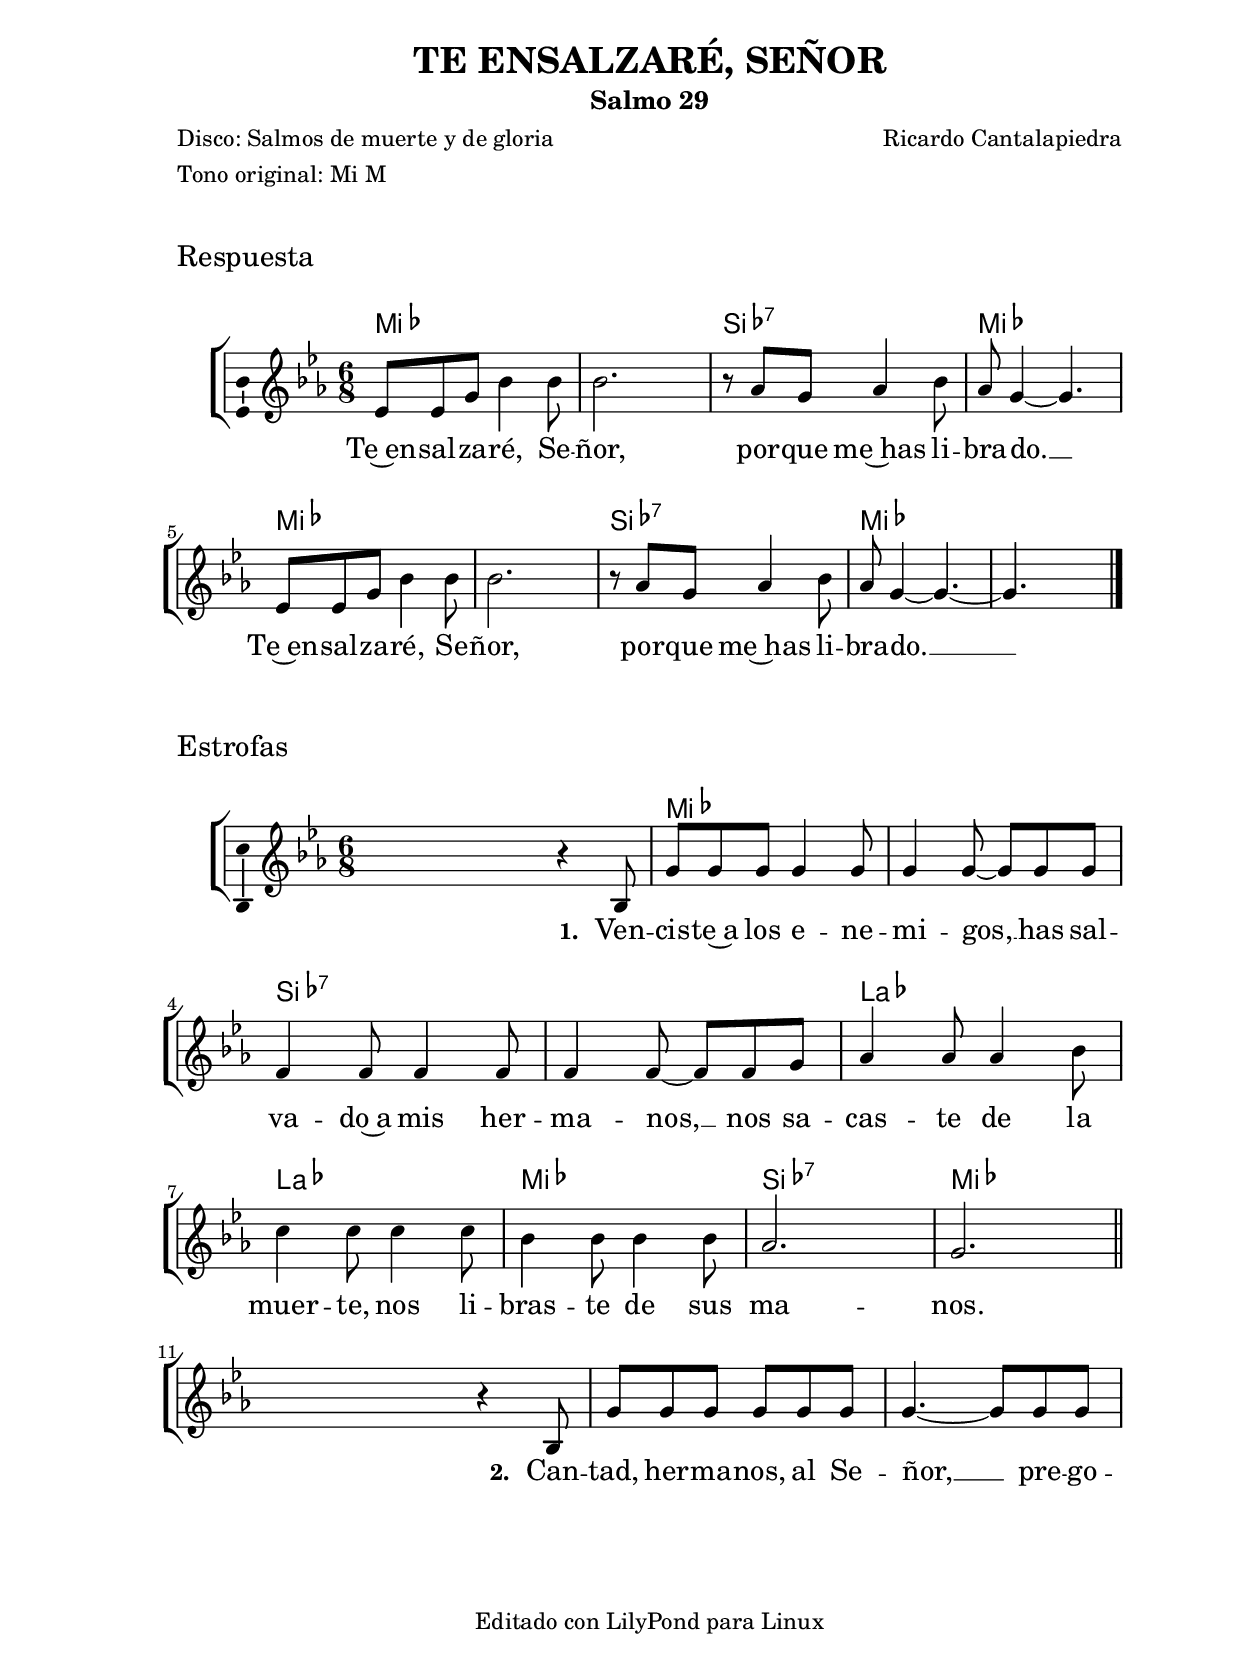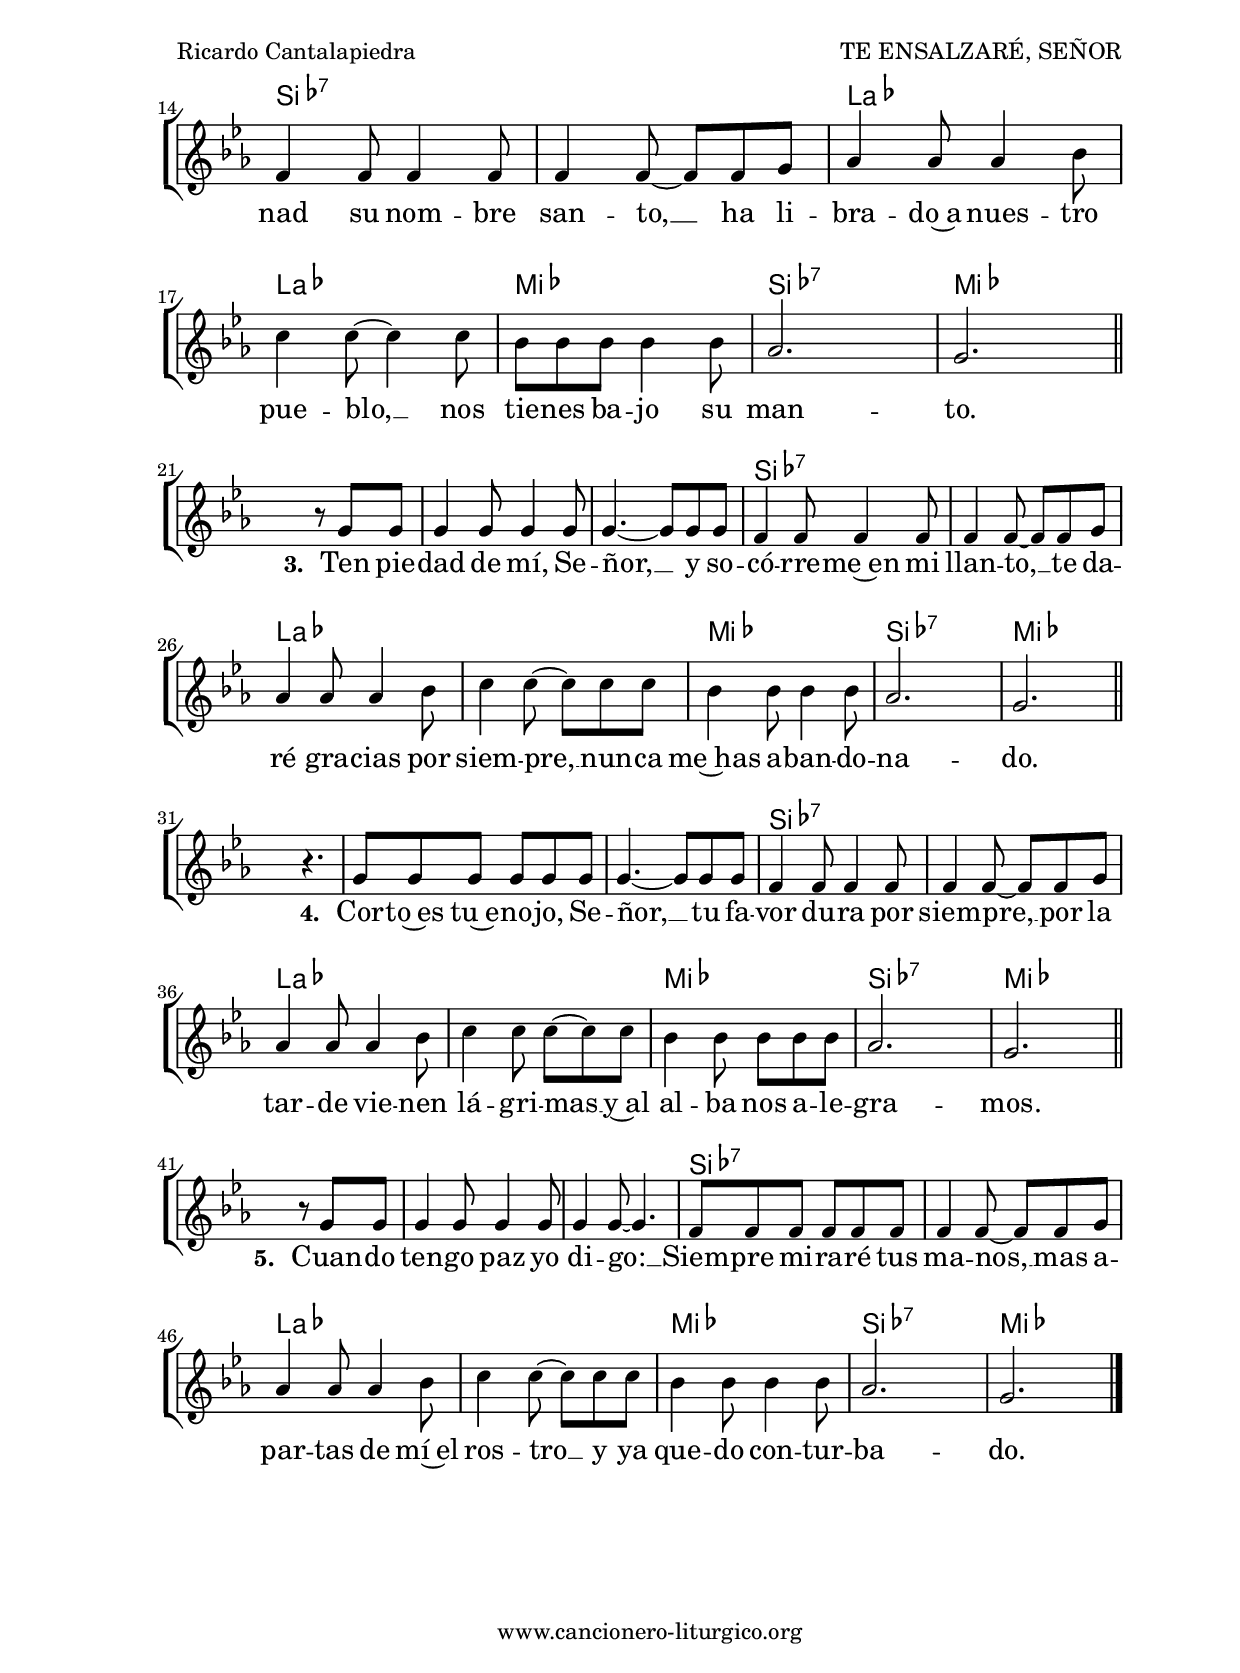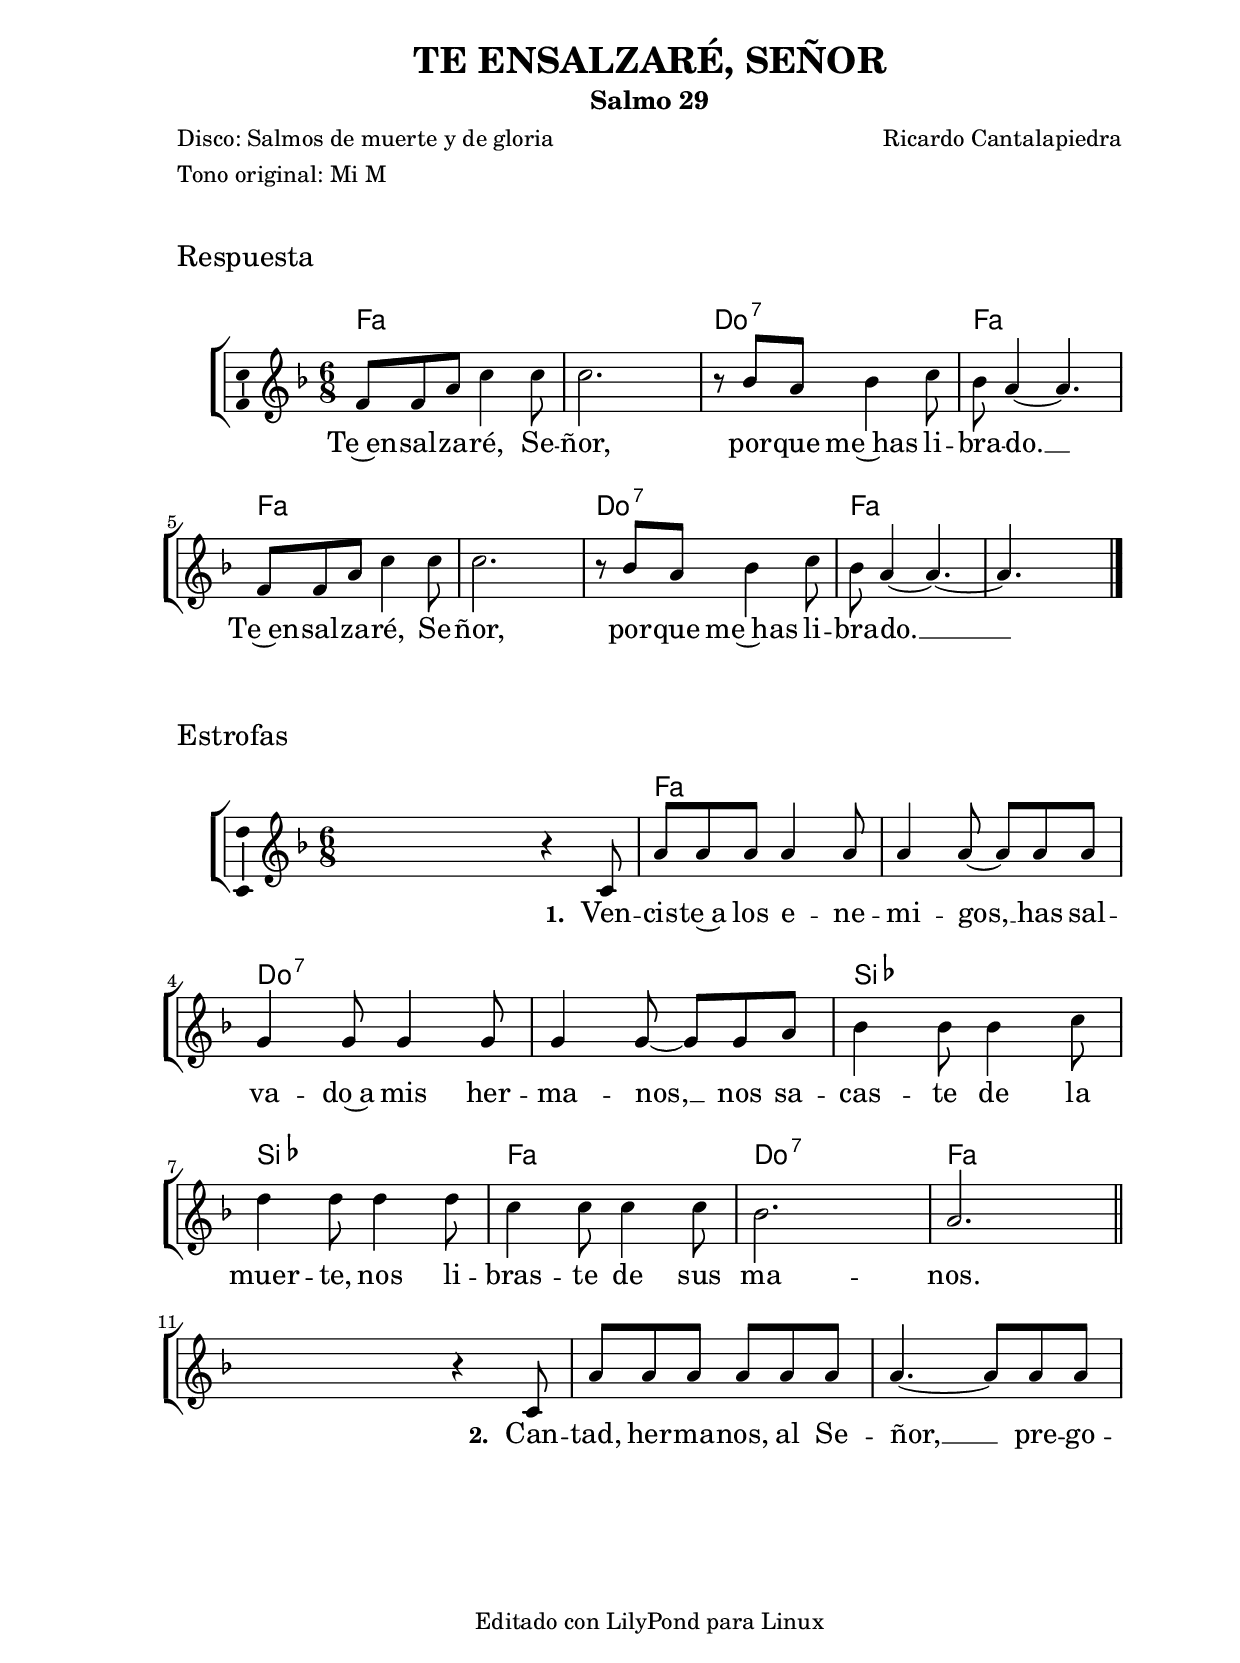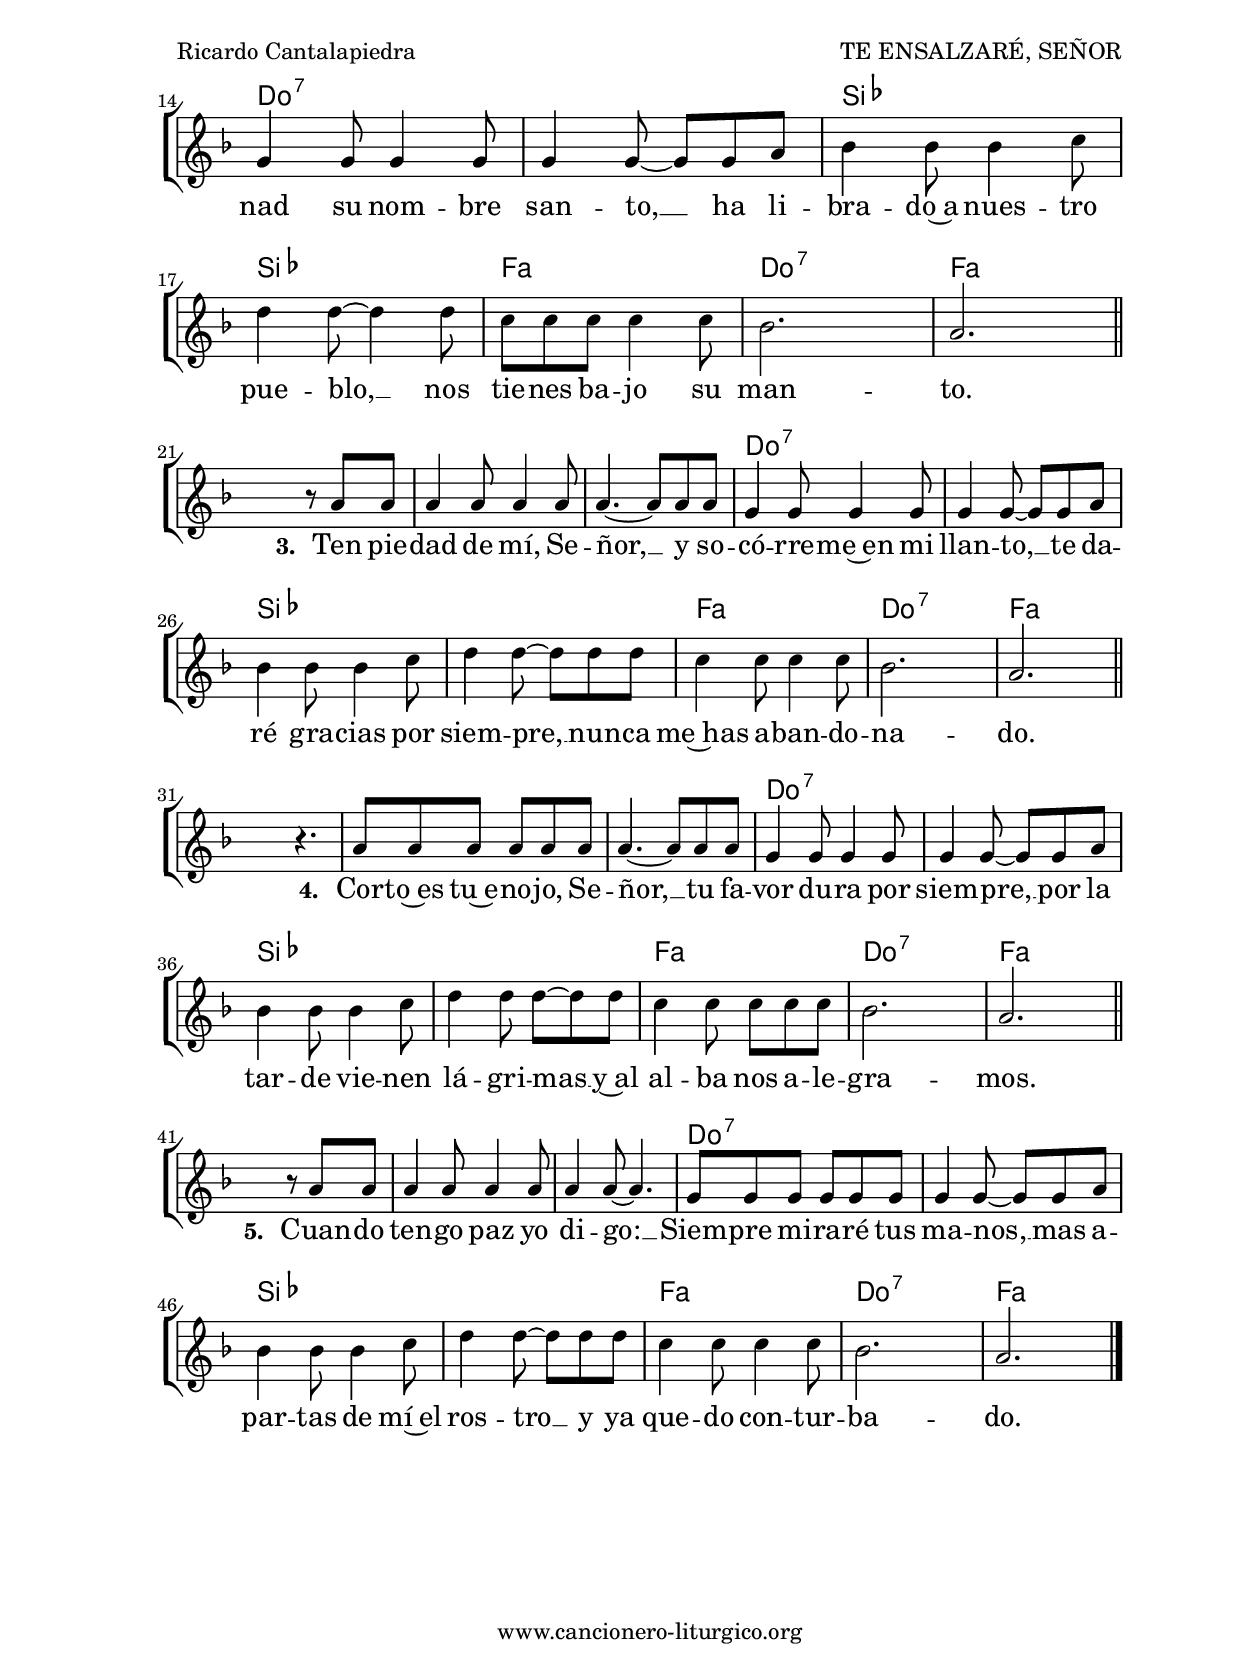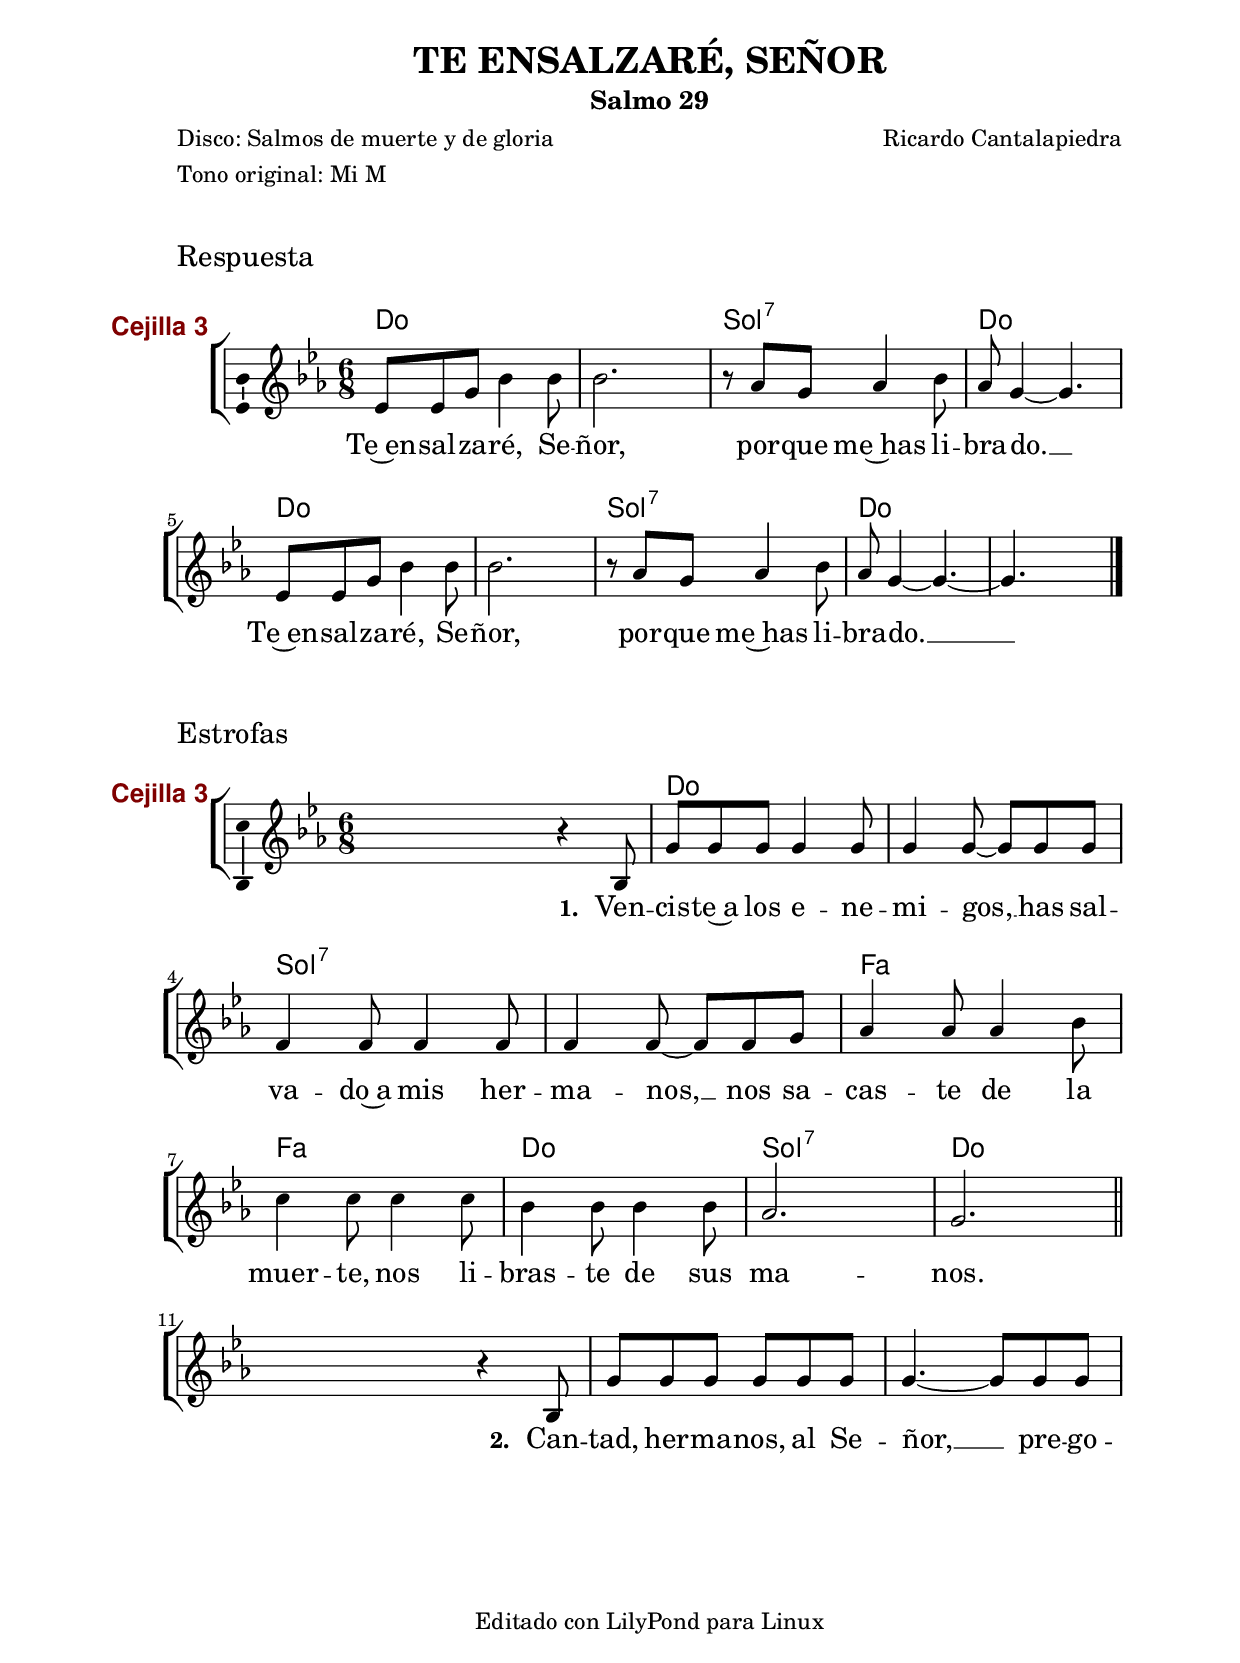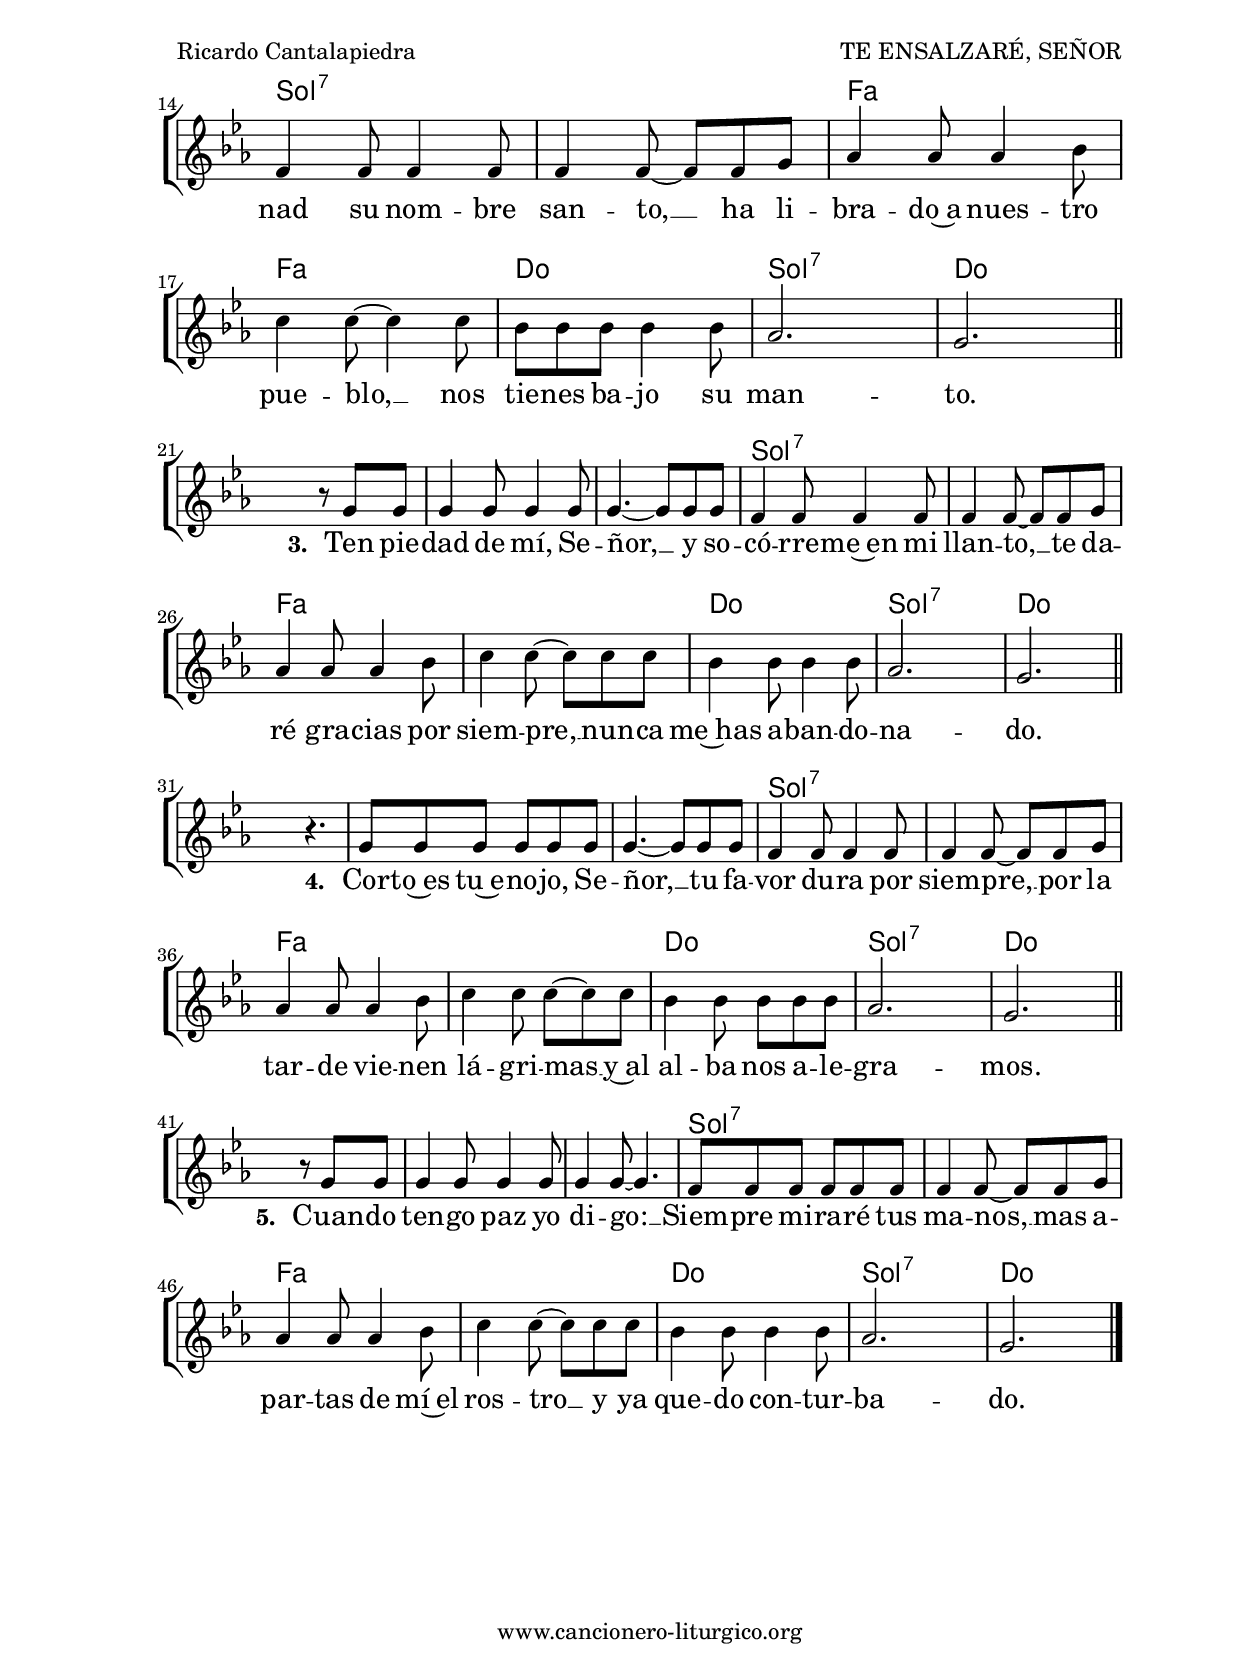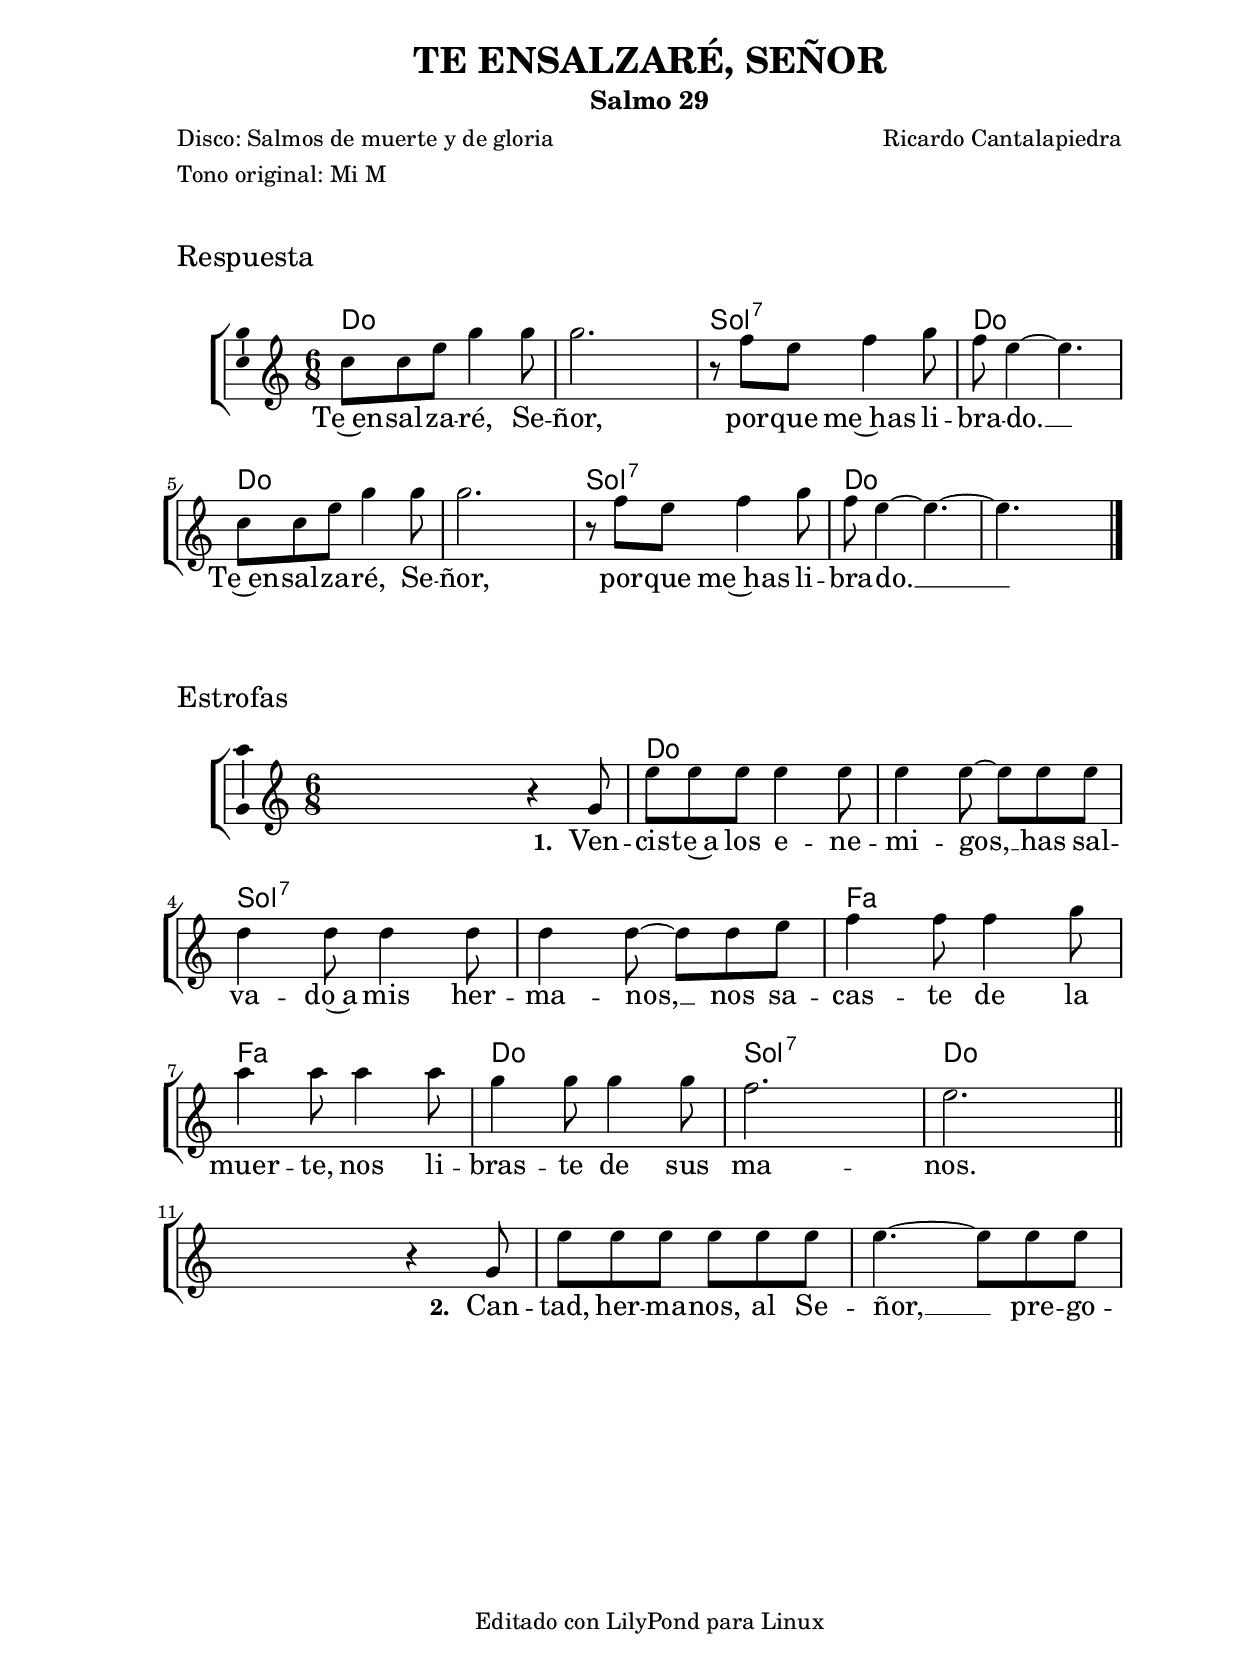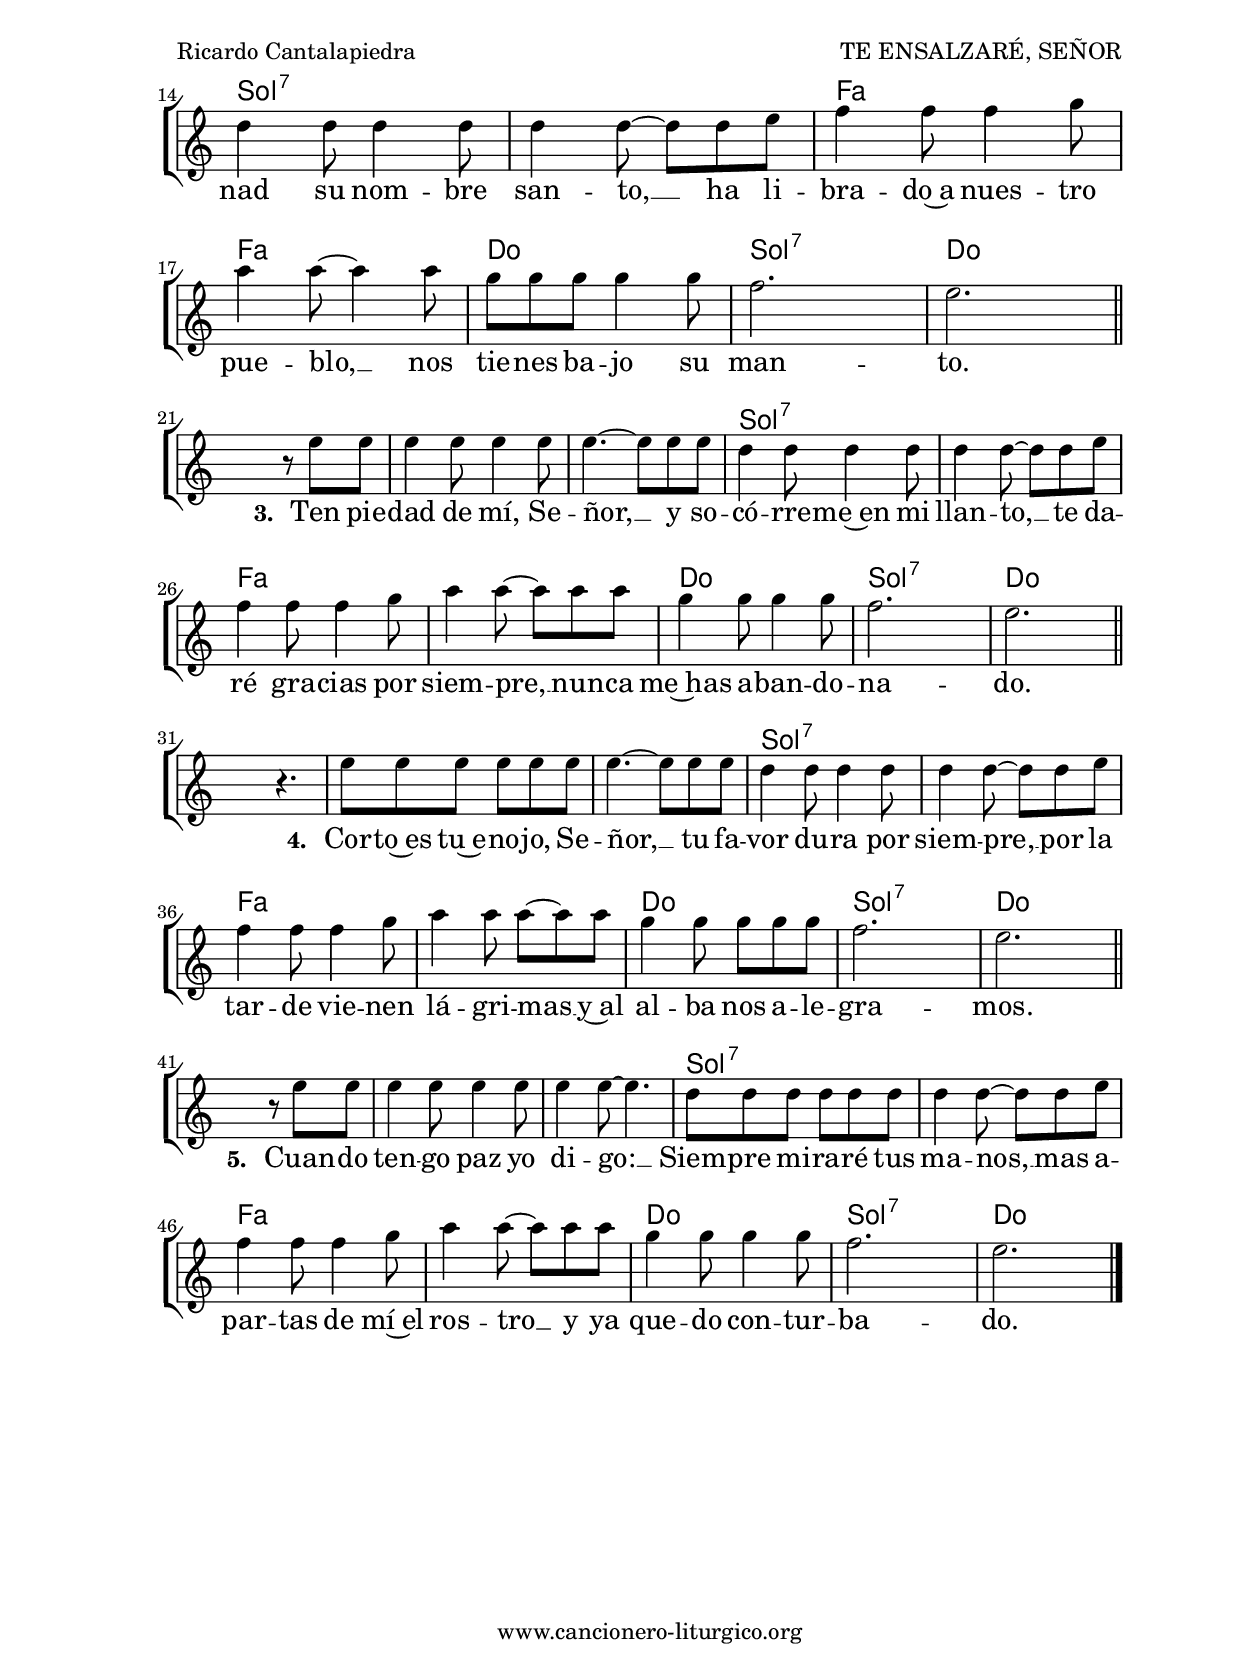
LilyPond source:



%versión de lilypond para la que se ha escrito esta partitura:
\version "2.16.0"

	%Tamaño papel
	#(set-default-paper-size "a4")
	%Tamaño partitura
	#(set-global-staff-size 20)
	%No responde al pulsar sobre una nota
	#(ly:set-option 'point-and-click #f)

%parámetros del encabezamiento:
\header {
	title = "TE ENSALZARÉ, SEÑOR"
	subtitle = "Salmo 29"
	composer = "Ricardo Cantalapiedra"
	poet = "Disco: Salmos de muerte y de gloria"
	meter = "Tono original: Mi M"
	arranger = ""
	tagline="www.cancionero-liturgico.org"
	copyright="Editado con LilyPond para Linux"
	tiempo = ""
	usos = "Salmo"
	letra = ""
	}

%parámetros asociados al papel:
\paper  {
	oddHeaderMarkup = \markup {\fill-line { \on-the-fly #not-first-page \fromproperty #'header:title \on-the-fly #not-first-page \fromproperty #'header:composer }}
	evenHeaderMarkup = \markup {\fill-line { \fromproperty #'header:composer \fromproperty #'header:title }}
	#(set-paper-size "a4")
	print-page-number = ##f
	first-page-number = 1
	print-first-page-number = ##f
	head-separation = 3.0 \cm
	top-margin = 2.0 \cm
	bottom-margin = 0.5\cm
	left-margin = 3.0 \cm
	line-width = 16.0 \cm 
	indent = 8\mm
	interscoreline = 2.\mm
	between-system-space = 15\mm
%	para que las partituras no llenen la hoja:
	ragged-bottom = ##t
%	idem para la última hoja:
	ragged-last-bottom = ##f
%	para que las partituras llenen el ancho del papel:
	ragged-last = ##f
	after-title-space = 2.5 \cm
page-count=2
%system-count=8

	%Flexible Vertical Spacing
	markup-system-spacing =
	#'((basic-distance . 5) (minimum-distance . 3) (padding . 3))
	score-markup-spacing =
	#'((basic-distance . 15) (minimum-distance . 10) (padding . 3))
%	score-system-spacing =
%	#'((basic-distance . 15) (minimum-distance . 10) (padding . 5))
	system-system-spacing =
	#'((basic-distance . 5) (minimum-distance . 3) (padding . 3))
	markup-markup-spacing =
	#'((basic-distance . 20) (minimum-distance . 15) (padding . 3))
	last-bottom-spacing =
	#'((basic-distance . 5) (minimum-distance . 5) (padding . 3))
%	top-system-spacing =
%	#'((basic-distance . 10) (minimum-distance . 5) (padding . 3))
%	top-markup-spacing =
%	#'((basic-distance . 15) (minimum-distance . 10) (padding . 3))

	}


%parámetros que afectan a toda la partitura:
global =  {
	%clave de sol (G):
	\clef G
	%armadura:
	\transpose e ees
	\key e \major
	\tempo 4=80
	\set Score.tempoHideNote = ##t
	}


%%%%%%%%%%%%%%%%%%%%%%%%%%%%%%%%%%%%%%%%%%%%%%%%%%%%%%%
%%%%%%%%%%%%%%%%%%%%%%%%%%%%%%%%%%%%%%%%%%%%%%%%%%%%%%%
%%%%%%%%%%%%%%%%%%%%%%%%%%%%%%%%%%%%%%%%%%%%%%%%%%%%%%%


acordesrespuno = {
	\italianChords
	\chordmode {
	\transpose e ees
{

e4. e e e b:7 b:7 e e 
e4. e e e b:7 b:7 e e e s

}
}
}

melodiarespuno = 
	\transpose e ees
{
	\relative c'{

\time 6/8

e8 e gis b4 b8
b2.
r8 a8 gis a4 b8
a8 gis4~gis4.

e8 e gis b4 b8
b2.
r8 a8 gis a4 b8
a8 gis4~gis4.~
gis4. s4.

\bar "|."
}
}


textorespuno = \lyricmode {

Te~en -- sal -- za -- ré, Se -- ñor,
por -- que me~has li -- bra -- do. __
Te~en -- sal -- za -- ré, Se -- ñor,
por -- que me~has li -- bra -- do. __

	}

acordesrespunoStaff = \context ChordNames = acordesrespunoStaff <<
	\set chordChanges = ##t
	\acordesrespuno
	>>


%%%%%%%%%%%%%%%%%%%%%%%%%%%%%%%%%%% CEJILLA %%%%%%%%%%%%%%%%%%%%%%%%%%%%%%%%%%%
acordesrespunocejilla = {
%%%	\override ChordNames.ChordName #'font-size = #-1
%%%	\override ChordNames.ChordName #'font-series = #'bold
	\transpose ees c {
		\acordesrespuno
		}
	}

acordesrespunocejillaStaff = \context ChordNames = acordesrespunocejillaStaff <<
	\set Staff.instrumentName = \markup \with-color #darkred \larger \bold \sans "Cejilla 3"
	\set chordChanges = ##t
	\acordesrespunocejilla
	>>
%%%%%%%%%%%%%%%%%%%%%%%%%%%%%%%%%%% CEJILLA %%%%%%%%%%%%%%%%%%%%%%%%%%%%%%%%%%%


vozrespunoStaff = \context Voice = vozrespunoStaff
\with {\consists "Ambitus_engraver"}
<<
%	\set Staff.instrumentName = ""
%	\set Staff.shortInstrumentName = ""
%	\set Staff.midiInstrument = #"clarinet"
%	\set Staff.midiInstrument = #"cello"
%	\set Staff.midiInstrument = #"flute"
	\set Staff.midiInstrument = #"electric guitar (jazz)"
%	\set Staff.midiInstrument = #"english horn"
%	\set Staff.midiInstrument = #"violin"
%	\set Staff.midiInstrument = #"glockenspiel"
	\set Staff.midiMinimumVolume = #0.7
	\set Staff.midiMaximumVolume = #0.9
	\global
	\melodiarespuno
	>>

textorespunoStaff = \context Lyrics = textorespunoStaff <<
	\lyricsto vozrespunoStaff \textorespuno
	>>


%%%%%%%%%%%%%%%%%%%%%%%%%%%%%%%%%%%%%%%%%%%%%%%%%%%%%%%
%%%%%%%%%%%%%%%%%%%%%%%%%%%%%%%%%%%%%%%%%%%%%%%%%%%%%%%
%%%%%%%%%%%%%%%%%%%%%%%%%%%%%%%%%%%%%%%%%%%%%%%%%%%%%%%


acordesrespest = {
	\italianChords
	\chordmode {
	\transpose e ees
{

s4. s e e e e b:7 b:7 b:7 b:7 a a a a e e b:7 b:7 e e 
s4. s e e e e b:7 b:7 b:7 b:7 a a a a e e b:7 b:7 e e 
s4. s e e e e b:7 b:7 b:7 b:7 a a a a e e b:7 b:7 e e 
s4. s e e e e b:7 b:7 b:7 b:7 a a a a e e b:7 b:7 e e 
s4. s e e e e b:7 b:7 b:7 b:7 a a a a e e b:7 b:7 e e 

}
}
}

melodiarespest = 
	\transpose e ees
{
	\relative c'{

\time 6/8

s4. r4 b8
gis'8 gis gis gis4 gis8
gis4 gis8~gis gis gis
fis4 fis8 fis4 fis8
fis4 fis8~fis fis gis
a4 a8 a4 b8
cis4 cis8 cis4 cis8
b4 b8 b4 b8
a2.
gis2.

\bar "||"
\break

s4. r4 b,8
gis'8 gis gis gis gis gis
gis4.~gis8 gis gis

\pageBreak

fis4 fis8 fis4 fis8
fis4 fis8~fis fis gis
a4 a8 a4 b8
cis4 cis8~cis4 cis8
b8 b b b4 b8
a2.
gis2.

\bar "||"
\break

s4. r8 gis8 gis
gis4 gis8 gis4 gis8
gis4.~gis8 gis gis
fis4 fis8 fis4 fis8
fis4 fis8~fis fis gis
a4 a8 a4 b8
cis4 cis8~cis cis cis
b4 b8 b4 b8
a2.
gis2.

\bar "||"
\break

s4. r4.
gis8 gis gis gis gis gis
gis4.~gis8 gis gis
fis4 fis8 fis4 fis8
fis4 fis8~fis fis gis
a4 a8 a4 b8
cis4 cis8 cis~cis cis
b4 b8 b8 b b
a2.
gis2.

\bar "||"
\break

s4. r8 gis8 gis
gis4 gis8 gis4 gis8
gis4 gis8~gis4.
fis8 fis fis fis fis fis
fis4 fis8~fis fis gis
a4 a8 a4 b8
cis4 cis8~cis cis cis
b4 b8 b4 b8
a2.
gis2.

\bar "|."
}
}


textorespest = \lyricmode {

\set stanza =#"1. " Ven -- cis -- te~a los e -- ne -- mi -- gos, __
has sal -- va -- do~a mis her -- ma -- nos, __
nos sa -- cas -- te de la muer -- te,
nos li -- bras -- te de sus ma -- nos.

\set stanza =#"2. " Can -- tad, her -- ma -- nos, al Se -- ñor, __
pre -- go -- nad su nom -- bre san -- to, __
ha li -- bra -- do~a nues -- tro pue -- blo, __
nos tie -- nes ba -- jo su man -- to.

\set stanza =#"3. " Ten pie -- dad de mí, Se -- ñor, __
y so -- có -- rre -- me~en mi llan -- to, __
te da -- ré gra -- cias por siem -- pre, __
nun -- ca me~has a -- ban -- do -- na -- do.

\set stanza =#"4. " Cor -- to~es tu~e -- no -- jo, Se -- ñor, __
tu fa -- vor du -- ra por siem -- pre, __
por la tar -- de vie -- nen lá -- gri -- mas __
y~al al -- ba nos a -- le -- gra -- mos.

\set stanza =#"5. " Cuan -- do ten -- go paz yo di -- go: __
Siem -- pre mi -- ra -- ré tus ma -- nos, __
mas a -- par -- tas de mí~el ros -- tro __
y ya que -- do con -- tur -- ba -- do.

	}

acordesrespestStaff = \context ChordNames = acordesrespestStaff <<
	\set chordChanges = ##t
	\acordesrespest
	>>


%%%%%%%%%%%%%%%%%%%%%%%%%%%%%%%%%%% CEJILLA %%%%%%%%%%%%%%%%%%%%%%%%%%%%%%%%%%%
acordesrespestcejilla = {
%%%	\override ChordNames.ChordName #'font-size = #-1
%%%	\override ChordNames.ChordName #'font-series = #'bold
	\transpose ees c {
		\acordesrespest
		}
	}

acordesrespestcejillaStaff = \context ChordNames = acordesrespestcejillaStaff <<
	\set Staff.instrumentName = \markup \with-color #darkred \larger \bold \sans "Cejilla 3"
	\set chordChanges = ##t
	\acordesrespestcejilla
	>>
%%%%%%%%%%%%%%%%%%%%%%%%%%%%%%%%%%% CEJILLA %%%%%%%%%%%%%%%%%%%%%%%%%%%%%%%%%%%


vozrespestStaff = \context Voice = vozrespestStaff
\with {\consists "Ambitus_engraver"}
<<
%	\set Staff.instrumentName = ""
%	\set Staff.shortInstrumentName = ""
%	\set Staff.midiInstrument = #"clarinet"
%	\set Staff.midiInstrument = #"cello"
%	\set Staff.midiInstrument = #"flute"
	\set Staff.midiInstrument = #"electric guitar (jazz)"
%	\set Staff.midiInstrument = #"english horn"
%	\set Staff.midiInstrument = #"violin"
%	\set Staff.midiInstrument = #"glockenspiel"
	\set Staff.midiMinimumVolume = #0.7
	\set Staff.midiMaximumVolume = #0.9
	\global
	\melodiarespest
	>>

textorespestStaff = \context Lyrics = textorespestStaff <<
	\lyricsto vozrespestStaff \textorespest
	>>


%%%%%%%%%%%%%%%%%%%%%%%%%%%%%%%%%%%%%%%%%%%%%%%%%%%%%%%
%%%%%%%%%%%%%%%%%%%%%%%%%%%%%%%%%%%%%%%%%%%%%%%%%%%%%%%
%%%%%%%%%%%%%%%%%%%%%%%%%%%%%%%%%%%%%%%%%%%%%%%%%%%%%%%


\book {
	\score {
		\context ChoirStaff {
			\override StaffGroup.SystemStartBracket #'collapse-height = #1
			\override Score.SystemStartBar #'collapse-height = #1
			<<
			\acordesrespunoStaff
			\vozrespunoStaff
			\textorespunoStaff
			>>
			}
		\layout {
	    		\context {
				\Lyrics
				\override LyricText #'font-size = #2
				}
	   		 \context {
				\Score
				\override StaffSymbol #'staff-space = #(magstep +3)
				}
			}
		\header{piece=\markup{\fontsize #2 "Respuesta"}}
		}
	\score {
		\context ChoirStaff {
			\override StaffGroup.SystemStartBracket #'collapse-height = #1
			\override Score.SystemStartBar #'collapse-height = #1
			<<
			\acordesrespestStaff
			\vozrespestStaff
			\textorespestStaff
			>>
			}
		\layout {
system-count=12
	    		\context {
				\Lyrics
				\override LyricText #'font-size = #2
				}
	   		 \context {
				\Score
				\override StaffSymbol #'staff-space = #(magstep +3)
				}
			}
		\header{piece=\markup{\fontsize #2 "Estrofas"}}
		}
	\score {
		\unfoldRepeats
		\context ChoirStaff {
			<<
			\acordesrespunoStaff
			\vozrespunoStaff
			>>
			<<
			\acordesrespestStaff
			\vozrespestStaff
			>>
			}
		\midi {
	  		\context {
	  			\Score
				tempoWholesPerMinute = #(ly:make-moment 70 4)
				}
			}
		}
	}


%Partitura para guitarra
#(define output-suffix "G")
\book {
	\score {
		\context ChoirStaff {
			\override StaffGroup.SystemStartBracket #'collapse-height = #1
			\override Score.SystemStartBar #'collapse-height = #1
			<<
			\acordesrespunocejillaStaff
			\vozrespunoStaff
			\textorespunoStaff
			>>
			}
		\layout {
%%%%%%%%%%%%%%%%%%%%%%%%%%%%%%%%%%% CEJILLA %%%%%%%%%%%%%%%%%%%%%%%%%%%%%%%%%%%
			\context {
				\ChordNames \consists Instrument_name_engraver
				}
%%%%%%%%%%%%%%%%%%%%%%%%%%%%%%%%%%% CEJILLA %%%%%%%%%%%%%%%%%%%%%%%%%%%%%%%%%%%
	    		\context {
				\Lyrics
				\override LyricText #'font-size = #2
				}
	   		 \context {
				\Score
				\override StaffSymbol #'staff-space = #(magstep +3)
				}
			}
		\header{piece=\markup{\fontsize #2 "Respuesta"}}
		}
	\score {
		\context ChoirStaff {
			\override StaffGroup.SystemStartBracket #'collapse-height = #1
			\override Score.SystemStartBar #'collapse-height = #1
			<<
			\acordesrespestcejillaStaff
			\vozrespestStaff
			\textorespestStaff
			>>
			}
		\layout {
system-count=12
%%%%%%%%%%%%%%%%%%%%%%%%%%%%%%%%%%% CEJILLA %%%%%%%%%%%%%%%%%%%%%%%%%%%%%%%%%%%
			\context {
				\ChordNames \consists Instrument_name_engraver
				}
%%%%%%%%%%%%%%%%%%%%%%%%%%%%%%%%%%% CEJILLA %%%%%%%%%%%%%%%%%%%%%%%%%%%%%%%%%%%
	    		\context {
				\Lyrics
				\override LyricText #'font-size = #2
				}
	   		 \context {
				\Score
				\override StaffSymbol #'staff-space = #(magstep +3)
				}
			}
		\header{piece=\markup{\fontsize #2 "Estrofas"}}
		}
	}


#(define output-suffix "C")
\book {
	\score {
		\context ChoirStaff {
			\override StaffGroup.SystemStartBracket #'collapse-height = #1
			\override Score.SystemStartBar #'collapse-height = #1
\transpose c d
			<<
			\acordesrespunoStaff
			\vozrespunoStaff
			\textorespunoStaff
			>>
			}
		\layout {
	    		\context {
				\Lyrics
				\override LyricText #'font-size = #2
				}
	   		 \context {
				\Score
				\override StaffSymbol #'staff-space = #(magstep +3)
				}
			}
		\header{piece=\markup{\fontsize #2 "Respuesta"}}
		}
	\score {
		\context ChoirStaff {
			\override StaffGroup.SystemStartBracket #'collapse-height = #1
			\override Score.SystemStartBar #'collapse-height = #1
\transpose c d
			<<
			\acordesrespestStaff
			\vozrespestStaff
			\textorespestStaff
			>>
			}
		\layout {
system-count=12
	    		\context {
				\Lyrics
				\override LyricText #'font-size = #2
				}
	   		 \context {
				\Score
				\override StaffSymbol #'staff-space = #(magstep +3)
				}
			}
		\header{piece=\markup{\fontsize #2 "Estrofas"}}
		}
	}


#(define output-suffix "S")
\book {
	\score {
		\context ChoirStaff {
			\override StaffGroup.SystemStartBracket #'collapse-height = #1
			\override Score.SystemStartBar #'collapse-height = #1
\transpose c a
			<<
			\acordesrespunoStaff
			\vozrespunoStaff
			\textorespunoStaff
			>>
			}
		\layout {
	    		\context {
				\Lyrics
				\override LyricText #'font-size = #2
				}
	   		 \context {
				\Score
				\override StaffSymbol #'staff-space = #(magstep +3)
				}
			}
		\header{piece=\markup{\fontsize #2 "Respuesta"}}
		}
	\score {
		\context ChoirStaff {
			\override StaffGroup.SystemStartBracket #'collapse-height = #1
			\override Score.SystemStartBar #'collapse-height = #1
\transpose c a
			<<
			\acordesrespestStaff
			\vozrespestStaff
			\textorespestStaff
			>>
			}
		\layout {
system-count=12
	    		\context {
				\Lyrics
				\override LyricText #'font-size = #2
				}
	   		 \context {
				\Score
				\override StaffSymbol #'staff-space = #(magstep +3)
				}
			}
		\header{piece=\markup{\fontsize #2 "Estrofas"}}
		}
	}



